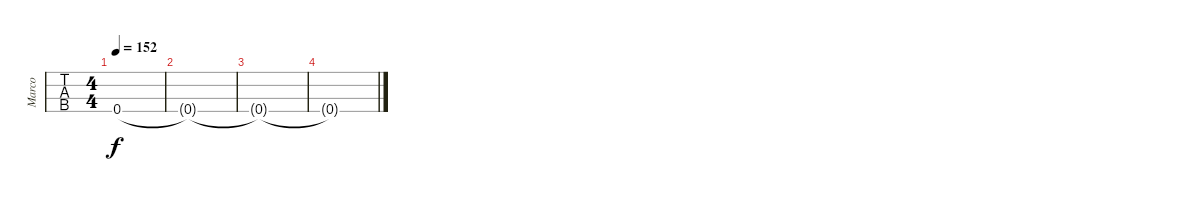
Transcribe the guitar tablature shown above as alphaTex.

\track ("Marco" "Marco") {mute instrument electricbassfinger}
\staff {tabs}
\tuning (G2 D2 A1 D1) {hide}
\ts (4 4)
\tempo 152
\clef f4
\ks c
0.4{t}.1{dy f} |
0.4{t}.1{volume 0} |
0.4{t}.1 |
0.4{t}.1
